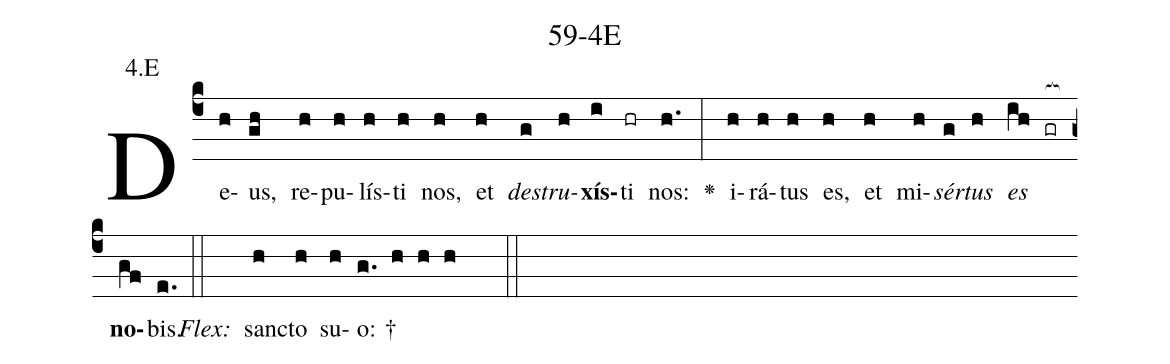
name: 59-4E;
annotation: 4.E;
%%
(c4)De(h)us,(gh) re(h)pu(h)lís(h)ti(h) nos,(h) et(h) <i>de</i>(g)<i>stru</i>(h)<b>xís</b>(i)ti(hr) nos:(h.) <v>\greheightstar</v>(:) i(h)rá(h)tus(h) es,(h) et(h) mi(h)<i>sér</i>(g)<i>tus</i>(h) <i>es</i>(ih gr[ocb:1{]) <b>no</b>(gf[ocb:0}])bis.(e.) (::)
<i>Flex:</i>()  sanc(h)to(h) su(h)o: †(g. h h h  ::)

%E(h) u(g) o(h) u(ih) a(gf) e.(e.) (::)
